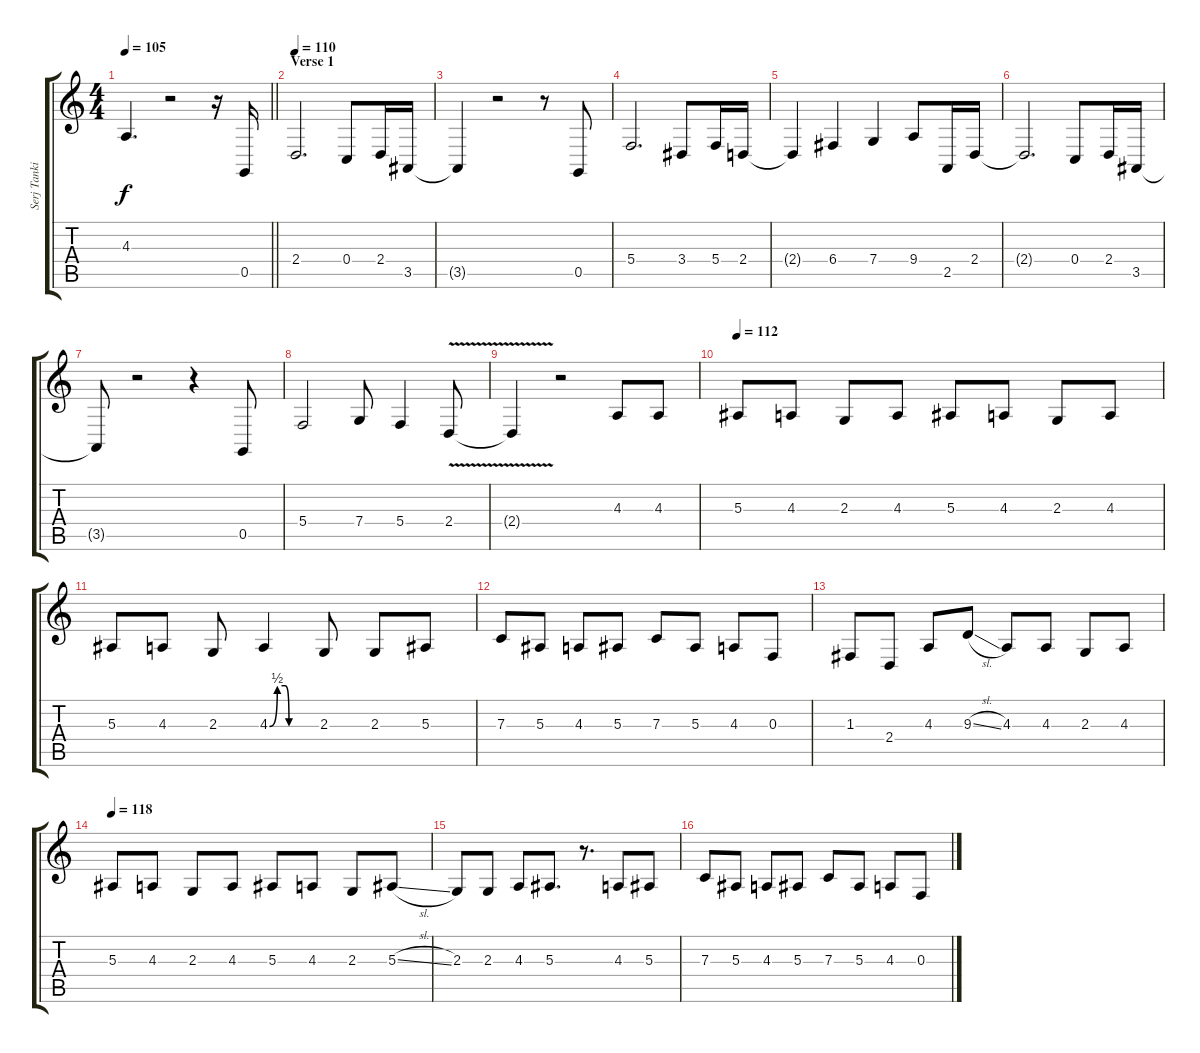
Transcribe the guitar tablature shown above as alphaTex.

\track ("Serj Tankian (Vocals)" "Serj Tanki") {instrument tenorsax}
\staff {score tabs}
\tuning (D4 A3 F3 C3 G2 C2) {hide}
\ts (4 4)
\tempo 105
\clef g2
\barLineRight lightlight
\ks c
4.3.4{d dy f} r.2 r.16 0.5.16 |
\section ("" "Verse 1")
\tempo 110
2.4.2{d} 0.4.8 2.4.16 3.5.16 |
3.5{t}.4 r.2 r.8 0.5.8 |
5.4.2{d} 3.4.8 5.4.16 2.4.16 |
2.4{t}.4 6.4.4 7.4.4 9.4.8 2.5.16 2.4.16 |
2.4{t}.2{d} 0.4.8 2.4.16 3.5.16 |
3.5{t}.8 r.2 r.4 0.5.8 |
5.4.2 7.4.8 5.4.4 2.4{v}.8 |
2.4{v t}.4 r.2 4.3.8 4.3.8 |
\tempo 112
5.3.8 4.3.8 2.3.8 4.3.8 5.3.8 4.3.8 2.3.8 4.3.8 |
5.3.8 4.3.8 2.3.8 4.3{be (custom 0 0 10 2 20 2 25 0 60 0)}.4 2.3.8 2.3.8 5.3.8 |
7.3.8 5.3.8 4.3.8 5.3.8 7.3.8 5.3.8 4.3.8 0.3.8 |
1.3.8 2.4.8 4.3.8 9.3{sl}.8 4.3.8 4.3.8 2.3.8 4.3.8 |
\tempo 118
5.3.8 4.3.8 2.3.8 4.3.8 5.3.8 4.3.8 2.3.8 5.3{sl}.8 |
2.3.8 2.3.8 4.3.8 5.3.8{d} r.8{d} 4.3.8 5.3.8 |
7.3.8 5.3.8 4.3.8 5.3.8 7.3.8 5.3.8 4.3.8 0.3.8
